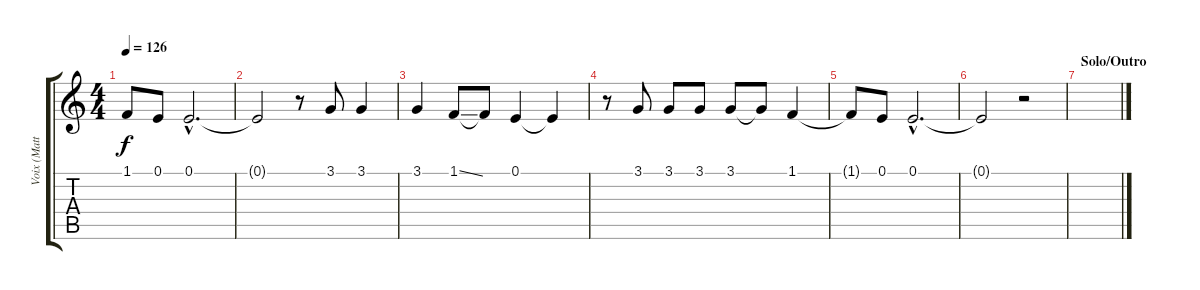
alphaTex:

\track ("Voix (Matt)" "Voix (Matt") {instrument lead6voice}
\staff {score tabs}
\tuning (E4 B3 G3 D3 A2 E2) {hide}
\ts (4 4)
\tempo 126
\clef g2
\ks c
1.1{t}.8{dy f} 0.1.8 0.1{hac}.2{d} |
0.1{t}.2 r.8 3.1.8 3.1.4 |
3.1.4 1.1{ss}.8 1.1{t}.8 0.1.4 0.1{t}.4 |
r.8 3.1.8 3.1.8 3.1.8 3.1.8 3.1{t}.8 1.1.4 |
1.1{t}.8 0.1.8 0.1{hac}.2{d} |
0.1{t}.2 r.2 |
\section ("" "Solo/Outro")
